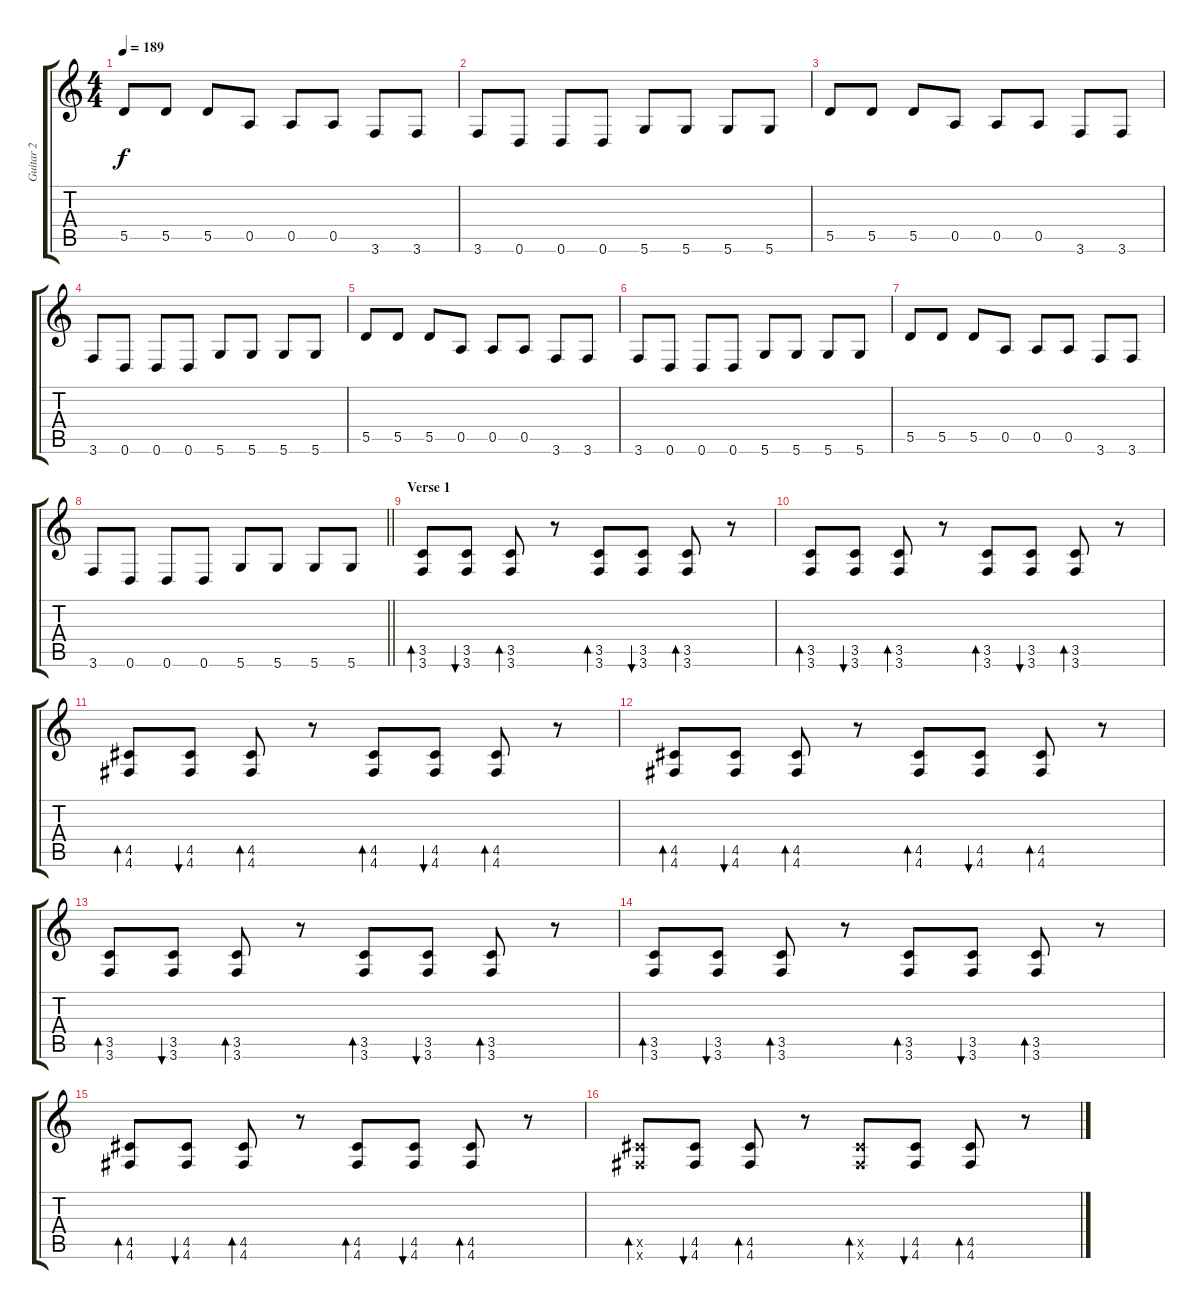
\track ("Guitar 2" "Guitar 2") {instrument overdrivenguitar}
\staff {score tabs}
\tuning (E4 B3 G3 D3 A2 D2) {hide}
\ts (4 4)
\tempo 189
\clef g2
\ks c
5.5.8{dy f} 5.5.8 5.5.8 0.5.8 0.5.8 0.5.8 3.6.8 3.6.8 |
3.6.8 0.6.8 0.6.8 0.6.8 5.6.8 5.6.8 5.6.8 5.6.8 |
5.5.8 5.5.8 5.5.8 0.5.8 0.5.8 0.5.8 3.6.8 3.6.8 |
3.6.8 0.6.8 0.6.8 0.6.8 5.6.8 5.6.8 5.6.8 5.6.8 |
5.5.8 5.5.8 5.5.8 0.5.8 0.5.8 0.5.8 3.6.8 3.6.8 |
3.6.8 0.6.8 0.6.8 0.6.8 5.6.8 5.6.8 5.6.8 5.6.8 |
5.5.8 5.5.8 5.5.8 0.5.8 0.5.8 0.5.8 3.6.8 3.6.8 |
\barLineRight lightlight
3.6.8 0.6.8 0.6.8 0.6.8 5.6.8 5.6.8 5.6.8 5.6.8 |
\section ("" "Verse 1")
(3.5 3.6).8{bd 60} (3.5 3.6).8{bu 60} (3.5 3.6).8{bd 60} r.8 (3.5 3.6).8{bd 60} (3.5 3.6).8{bu 60} (3.5 3.6).8{bd 60} r.8 |
(3.5 3.6).8{bd 60} (3.5 3.6).8{bu 60} (3.5 3.6).8{bd 60} r.8 (3.5 3.6).8{bd 60} (3.5 3.6).8{bu 60} (3.5 3.6).8{bd 60} r.8 |
(4.5 4.6).8{bd 60} (4.5 4.6).8{bu 60} (4.5 4.6).8{bd 60} r.8 (4.5 4.6).8{bd 60} (4.5 4.6).8{bu 60} (4.5 4.6).8{bd 60} r.8 |
(4.5 4.6).8{bd 60} (4.5 4.6).8{bu 60} (4.5 4.6).8{bd 60} r.8 (4.5 4.6).8{bd 60} (4.5 4.6).8{bu 60} (4.5 4.6).8{bd 60} r.8 |
(3.5 3.6).8{bd 60} (3.5 3.6).8{bu 60} (3.5 3.6).8{bd 60} r.8 (3.5 3.6).8{bd 60} (3.5 3.6).8{bu 60} (3.5 3.6).8{bd 60} r.8 |
(3.5 3.6).8{bd 60} (3.5 3.6).8{bu 60} (3.5 3.6).8{bd 60} r.8 (3.5 3.6).8{bd 60} (3.5 3.6).8{bu 60} (3.5 3.6).8{bd 60} r.8 |
(4.5 4.6).8{bd 60} (4.5 4.6).8{bu 60} (4.5 4.6).8{bd 60} r.8 (4.5 4.6).8{bd 60} (4.5 4.6).8{bu 60} (4.5 4.6).8{bd 60} r.8 |
(4.5{x} 4.6{x}).8{bd 60} (4.5 4.6).8{bu 60} (4.5 4.6).8{bd 60} r.8 (4.5{x} 4.6{x}).8{bd 60} (4.5 4.6).8{bu 60} (4.5 4.6).8{bd 60} r.8
